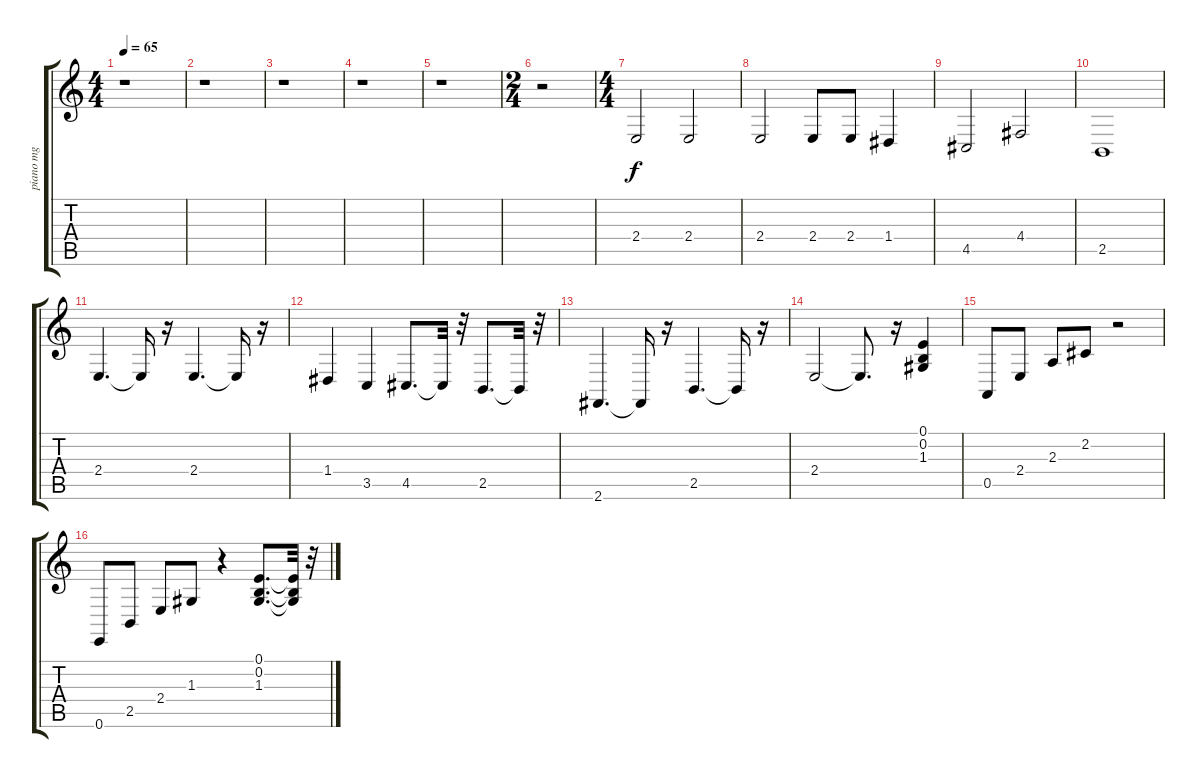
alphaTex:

\track ("piano mg" "piano mg") {instrument acousticgrandpiano}
\staff {score tabs}
\tuning (E4 B3 G3 D3 A2 E2) {hide}
\ts (4 4)
\tempo 65
\clef g2
\ks c
r.1{dy f instrument acousticgrandpiano} |
r.1 |
r.1 |
r.1 |
r.1 |
\ts (2 4)
r.2 |
\ts (4 4)
2.4.2 2.4.2 |
2.4.2 2.4.8 2.4.8 1.4.4 |
4.5.2 4.4.2 |
2.5.1 |
2.4.4{d} 2.4{t}.16 r.16 2.4.4{d} 2.4{t}.16 r.16 |
1.4.4 3.5.4 4.5.8{d} 4.5{t}.32 r.32 2.5.8{d} 2.5{t}.32 r.32 |
2.6.4{d} 2.6{t}.16 r.16 2.5.4{d} 2.5{t}.16 r.16 |
2.4.2 2.4{t}.8{d} r.16 (0.1 0.2 1.3).4 |
0.5.8 2.4.8 2.3.8 2.2.8 r.2 |
0.6.8 2.5.8 2.4.8 1.3.8 r.4 (0.1 0.2 1.3).8{d} (0.1{t} 0.2{t} 1.3{t}).32 r.32
